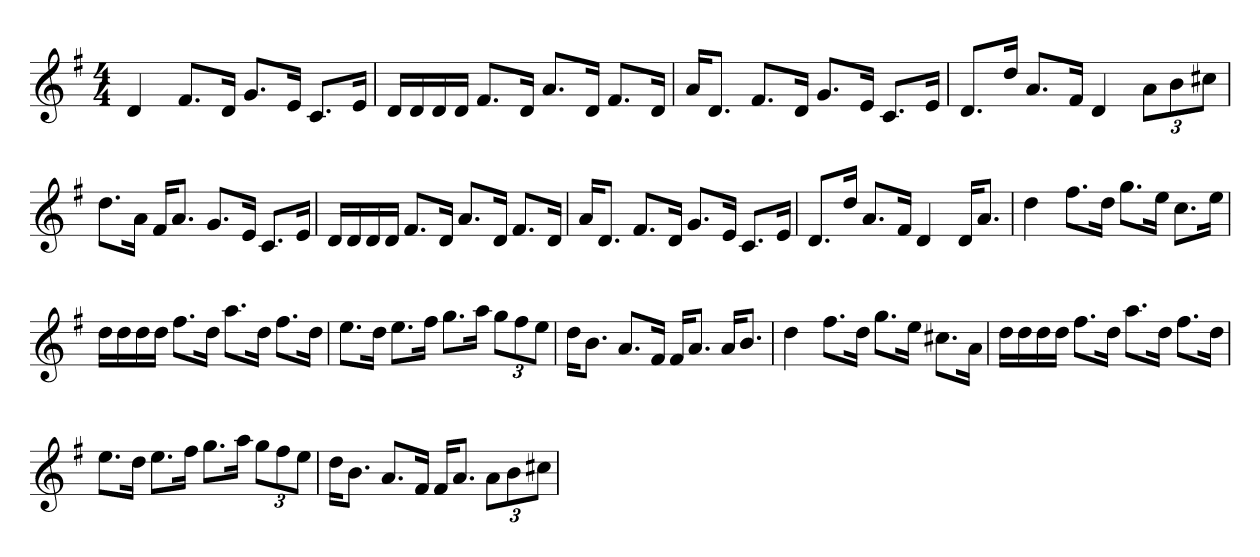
**kern
*part1
*staff1
*clefG2
*k[f#]
*M4/4
=1
4d
8.f#L
16dJk
8.gL
16eJk
8.cL
16eJk
=
16dLL
16d
16d
16dJJ
8.f#L
16dJk
8.aL
16dJk
8.f#L
16dJk
=
16aKL
8.dJ
8.f#L
16dJk
8.gL
16eJk
8.cL
16eJk
=
8.dL
16ddJk
8.aL
16f#Jk
4d
12aL
12b
12cc#XJ
=
8.ddL
16aJk
16f#KL
8.aJ
8.gL
16eJk
8.cL
16eJk
=
16dLL
16d
16d
16dJJ
8.f#L
16dJk
8.aL
16dJk
8.f#L
16dJk
=
16aKL
8.dJ
8.f#L
16dJk
8.gL
16eJk
8.cL
16eJk
=
8.dL
16ddJk
8.aL
16f#Jk
4d
16dKL
8.aJ
=
4dd
8.ff#L
16ddJk
8.ggL
16eeJk
8.ccL
16eeJk
=
16ddLL
16dd
16dd
16ddJJ
8.ff#L
16ddJk
8.aaL
16ddJk
8.ff#L
16ddJk
=
8.eeL
16ddJk
8.eeL
16ff#Jk
8.ggL
16aaJk
12ggL
12ff#
12eeJ
=
16ddKL
8.bJ
8.aL
16f#Jk
16f#KL
8.aJ
16aKL
8.bJ
=
4dd
8.ff#L
16ddJk
8.ggL
16eeJk
8.cc#XL
16aJk
=
16ddLL
16dd
16dd
16ddJJ
8.ff#L
16ddJk
8.aaL
16ddJk
8.ff#L
16ddJk
=
8.eeL
16ddJk
8.eeL
16ff#Jk
8.ggL
16aaJk
12ggL
12ff#
12eeJ
=
16ddKL
8.bJ
8.aL
16f#Jk
16f#KL
8.aJ
12aL
12b
12cc#XJ
=
*-
